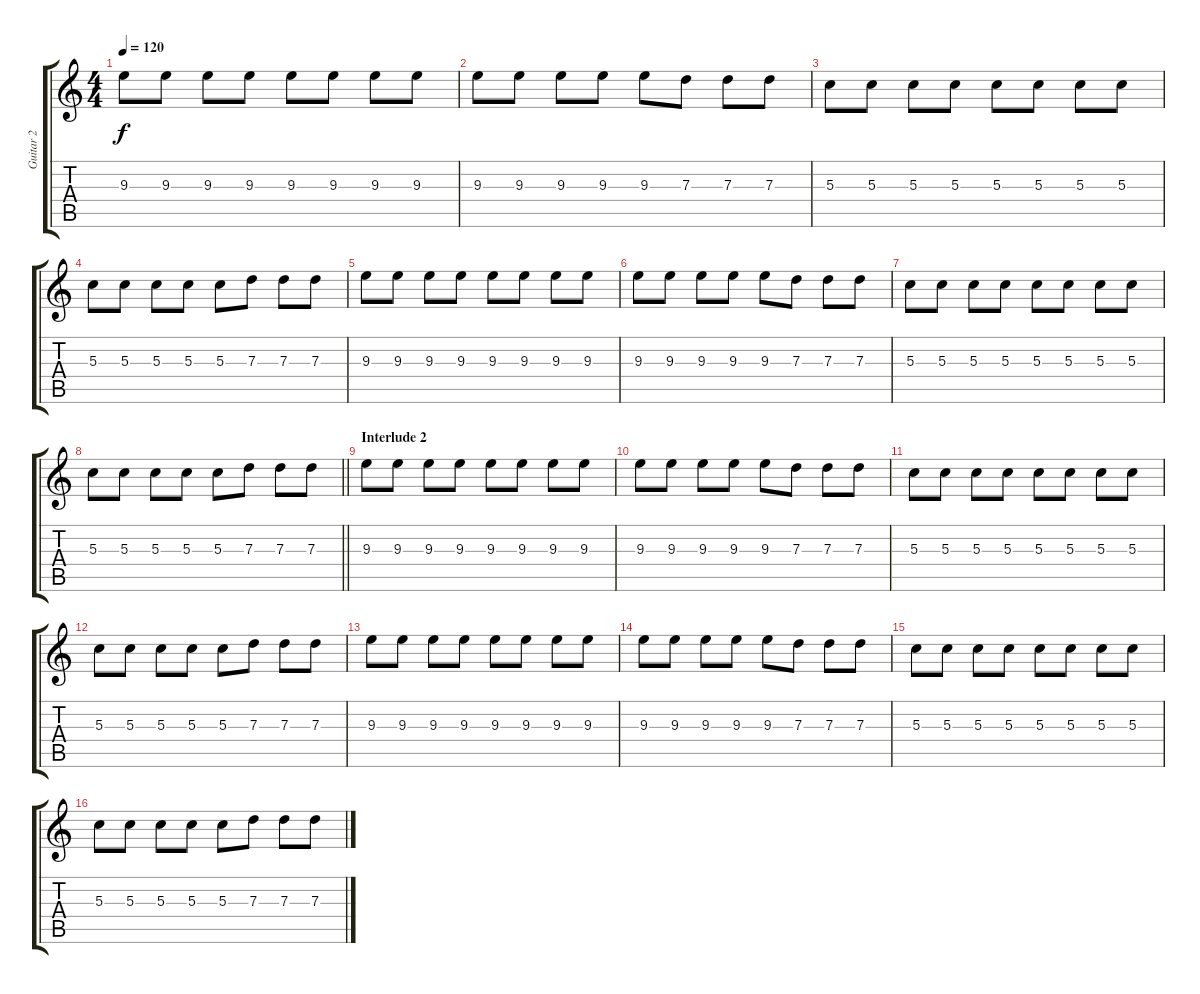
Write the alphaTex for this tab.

\track ("Guitar 2" "Guitar 2") {instrument distortionguitar}
\staff {score tabs}
\tuning (E4 B3 G3 D3 A2 E2) {hide}
\ts (4 4)
\tempo 120
\clef g2
\ks c
9.3.8{dy f} 9.3.8 9.3.8 9.3.8 9.3.8 9.3.8 9.3.8 9.3.8 |
9.3.8 9.3.8 9.3.8 9.3.8 9.3.8 7.3.8 7.3.8 7.3.8 |
5.3.8 5.3.8 5.3.8 5.3.8 5.3.8 5.3.8 5.3.8 5.3.8 |
5.3.8 5.3.8 5.3.8 5.3.8 5.3.8 7.3.8 7.3.8 7.3.8 |
9.3.8 9.3.8 9.3.8 9.3.8 9.3.8 9.3.8 9.3.8 9.3.8 |
9.3.8 9.3.8 9.3.8 9.3.8 9.3.8 7.3.8 7.3.8 7.3.8 |
5.3.8 5.3.8 5.3.8 5.3.8 5.3.8 5.3.8 5.3.8 5.3.8 |
\barLineRight lightlight
5.3.8 5.3.8 5.3.8 5.3.8 5.3.8 7.3.8 7.3.8 7.3.8 |
\section ("" "Interlude 2")
9.3.8{volume 11} 9.3.8 9.3.8 9.3.8 9.3.8 9.3.8 9.3.8 9.3.8 |
9.3.8 9.3.8 9.3.8 9.3.8 9.3.8 7.3.8 7.3.8 7.3.8 |
5.3.8 5.3.8 5.3.8 5.3.8 5.3.8 5.3.8 5.3.8 5.3.8 |
5.3.8 5.3.8 5.3.8 5.3.8 5.3.8 7.3.8 7.3.8 7.3.8 |
9.3.8 9.3.8 9.3.8 9.3.8 9.3.8 9.3.8 9.3.8 9.3.8 |
9.3.8 9.3.8 9.3.8 9.3.8 9.3.8 7.3.8 7.3.8 7.3.8 |
5.3.8 5.3.8 5.3.8 5.3.8 5.3.8 5.3.8 5.3.8 5.3.8 |
5.3.8 5.3.8 5.3.8 5.3.8 5.3.8 7.3.8 7.3.8 7.3.8
